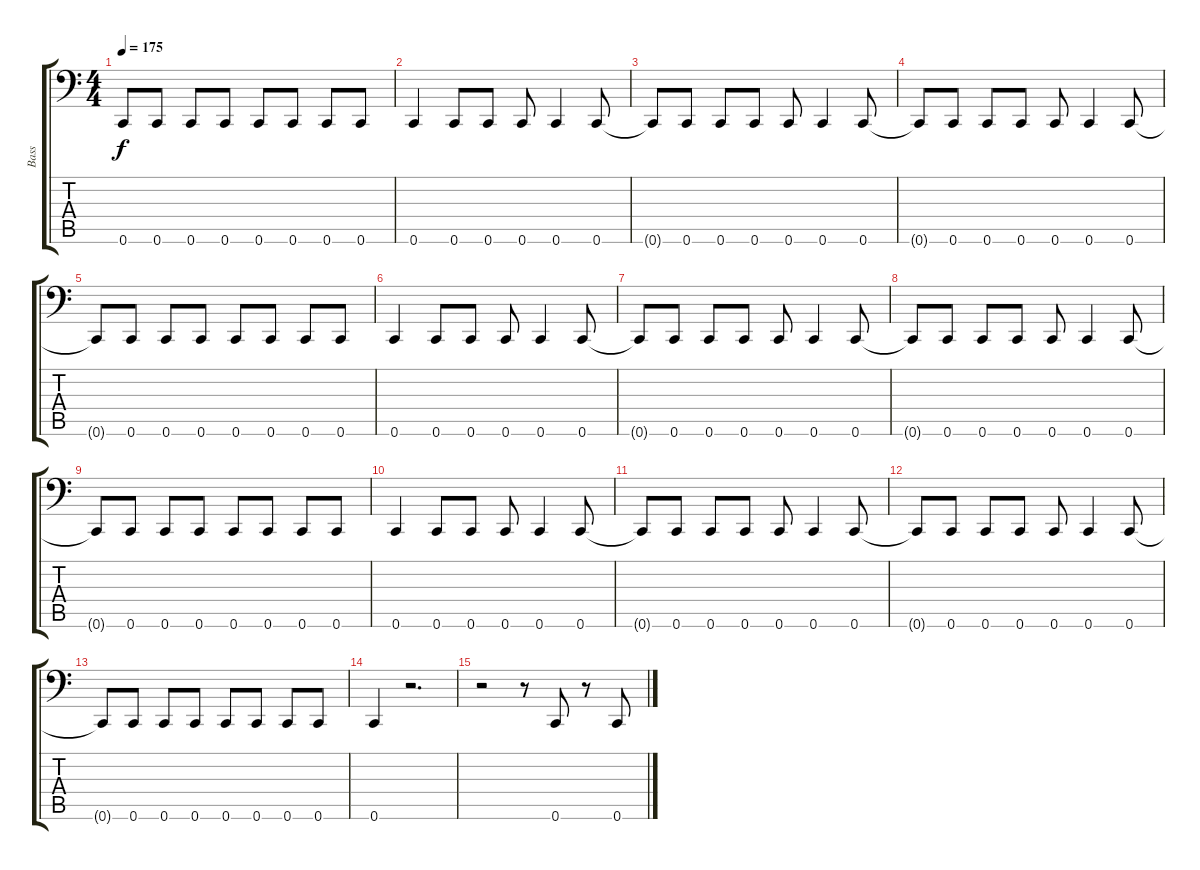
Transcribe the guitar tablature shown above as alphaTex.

\track ("Bass" "Bass") {instrument electricbasspick}
\staff {score tabs}
\tuning (D3 A2 F2 C2 G1 C1) {hide}
\ts (4 4)
\tempo 175
\clef f4
\ks c
0.6{t}.8{dy f} 0.6.8 0.6.8 0.6.8 0.6.8 0.6.8 0.6.8 0.6.8 |
0.6.4 0.6.8 0.6.8 0.6.8 0.6.4 0.6.8 |
0.6{t}.8 0.6.8 0.6.8 0.6.8 0.6.8 0.6.4 0.6.8 |
0.6{t}.8 0.6.8 0.6.8 0.6.8 0.6.8 0.6.4 0.6.8 |
0.6{t}.8 0.6.8 0.6.8 0.6.8 0.6.8 0.6.8 0.6.8 0.6.8 |
0.6.4 0.6.8 0.6.8 0.6.8 0.6.4 0.6.8 |
0.6{t}.8 0.6.8 0.6.8 0.6.8 0.6.8 0.6.4 0.6.8 |
0.6{t}.8 0.6.8 0.6.8 0.6.8 0.6.8 0.6.4 0.6.8 |
0.6{t}.8 0.6.8 0.6.8 0.6.8 0.6.8 0.6.8 0.6.8 0.6.8 |
0.6.4 0.6.8 0.6.8 0.6.8 0.6.4 0.6.8 |
0.6{t}.8 0.6.8 0.6.8 0.6.8 0.6.8 0.6.4 0.6.8 |
0.6{t}.8 0.6.8 0.6.8 0.6.8 0.6.8 0.6.4 0.6.8 |
0.6{t}.8 0.6.8 0.6.8 0.6.8 0.6.8 0.6.8 0.6.8 0.6.8 |
0.6.4 r.2{d} |
r.2 r.8 0.6.8 r.8 0.6.8
